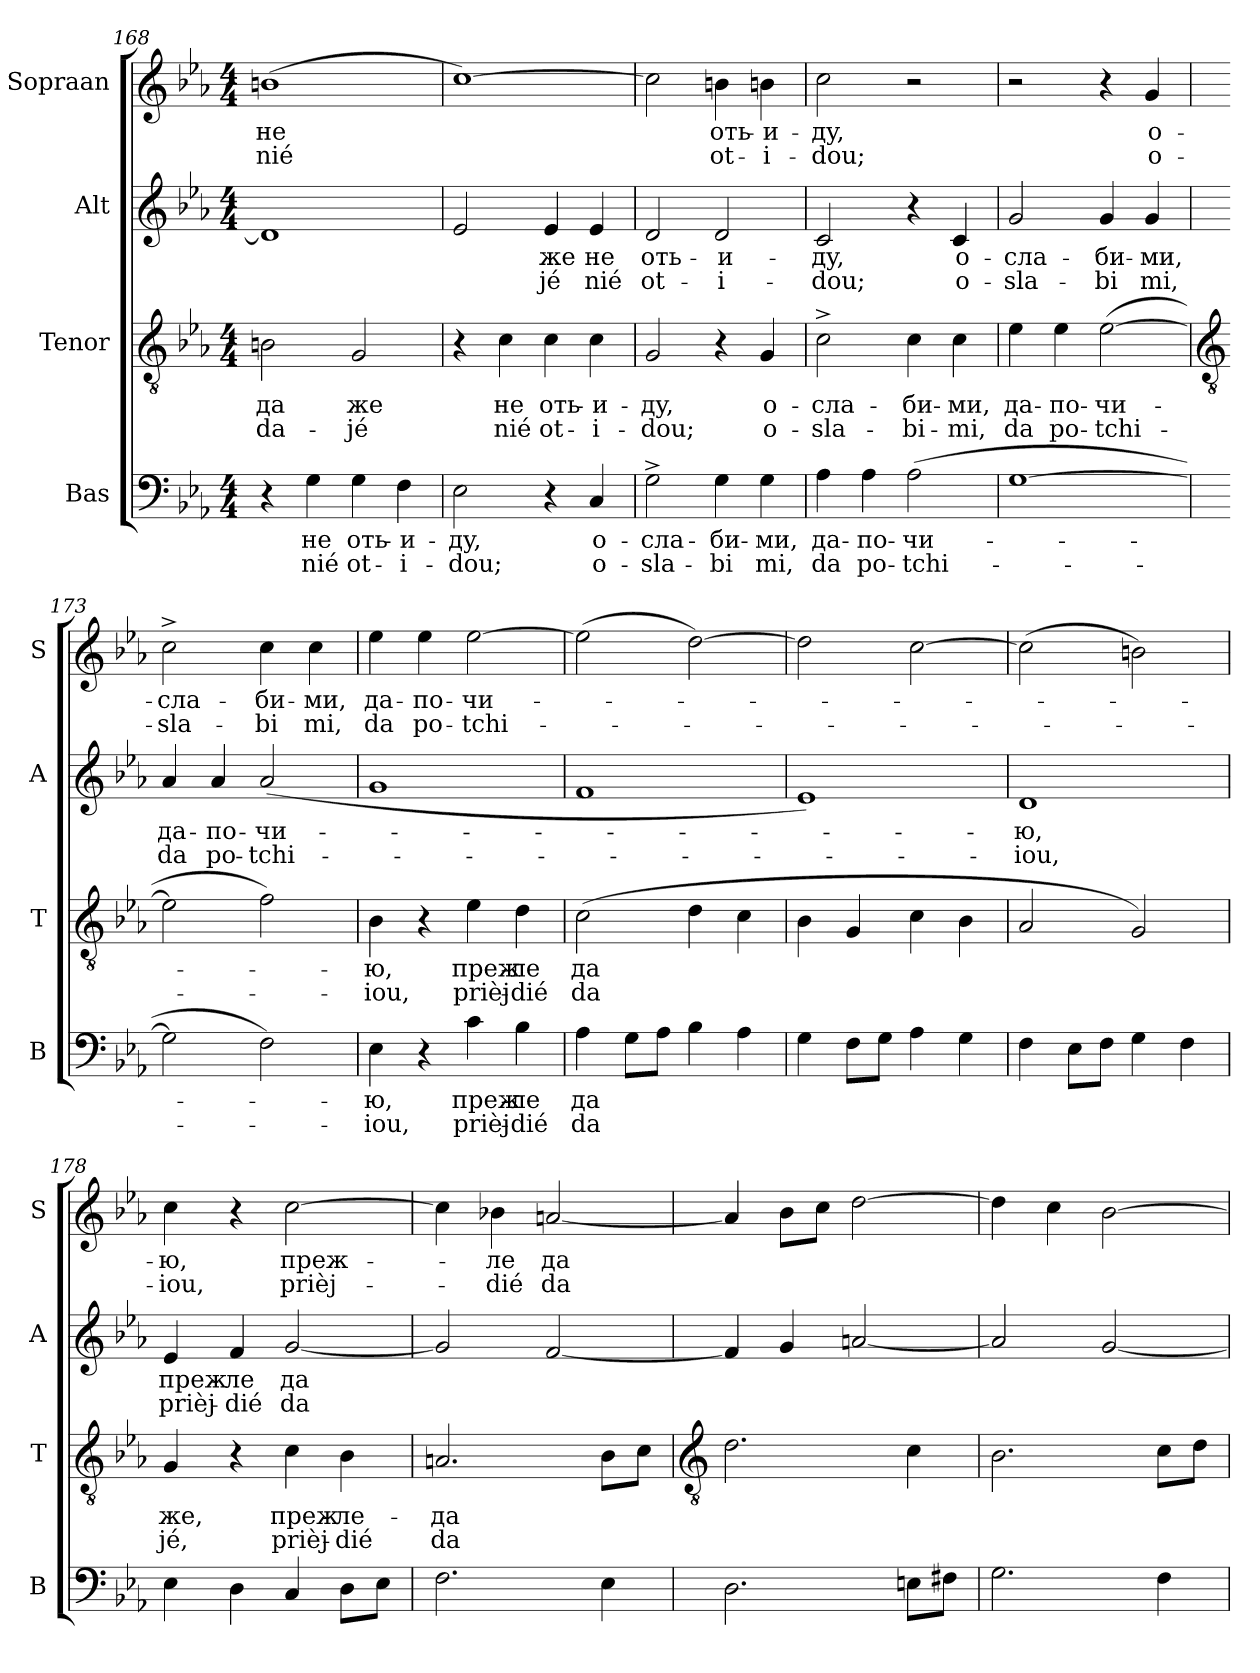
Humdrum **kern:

**kern	**text	**text	**kern	**text	**text	**kern	**text	**text	**kern	**text	**text
*part4	*part4	*part4	*part3	*part3	*part3	*part2	*part2	*part2	*part1	*part1	*part1
*staff4	*staff4	*staff4	*staff3	*staff3	*staff3	*staff2	*staff2	*staff2	*staff1	*staff1	*staff1
*I"Bas	*	*	*I"Tenor	*	*	*I"Alt	*	*	*I"Sopraan	*	*
*I'B	*	*	*I'T	*	*	*I'A	*	*	*I'S	*	*
*clefF4	*	*	*clefGv2	*	*	*clefG2	*	*	*clefG2	*	*
*k[b-e-a-]	*	*	*k[b-e-a-]	*	*	*k[b-e-a-]	*	*	*k[b-e-a-]	*	*
*E-:	*	*	*E-:	*	*	*E-:	*	*	*E-:	*	*
*M4/4	*	*	*M4/4	*	*	*M4/4	*	*	*M4/4	*	*
=168	=168	=168	=168	=168	=168	=168	=168	=168	=168	=168	=168
!	!	!	!	!LO:LY:b	!LO:LY:b	!	!	!	!	!LO:LY:b	!LO:LY:b
4r	.	.	2Bn\	дa	da-	1d]	.	.	(>1bn	нe	nié
!	!LO:LY:b	!LO:LY:b	!	!	!	!	!	!	!	!	!
4G\	нe	nié	.	.	.	.	.	.	.	.	.
!	!LO:LY:b	!LO:LY:b	!	!LO:LY:b	!LO:LY:b	!	!	!	!	!	!
4G\	oть-	-ot-	2G/	-жe	jé	.	.	.	.	.	.
!	!LO:LY:b	!LO:LY:b	!	!	!	!	!	!	!	!	!
4F\	-и-	-i-	.	.	.	.	.	.	.	.	.
=169	=169	=169	=169	=169	=169	=169	=169	=169	=169	=169	=169
!	!LO:LY:b	!LO:LY:b	!	!	!	!	!	!	!	!	!
2E-\	-дy,	dou;	4r	.	.	2e-/	.	.	[1cc)	.	.
!	!	!	!	!LO:LY:b	!LO:LY:b	!	!	!	!	!	!
.	.	.	4c\	нe	nié	.	.	.	.	.	.
!	!	!	!	!LO:LY:b	!LO:LY:b	!	!LO:LY:b	!LO:LY:b	!	!	!
4r	.	.	4c\	oть-	-ot-	4e-/	жe	jé	.	.	.
!	!LO:LY:b	!LO:LY:b	!	!LO:LY:b	!LO:LY:b	!	!LO:LY:b	!LO:LY:b	!	!	!
4C/	о-	-o-	4c\	-и-	-i-	4e-/	нe	nié	.	.	.
=170	=170	=170	=170	=170	=170	=170	=170	=170	=170	=170	=170
!	!LO:LY:b	!LO:LY:b	!	!LO:LY:b	!LO:LY:b	!	!LO:LY:b	!LO:LY:b	!	!	!
2G^\	-cлa-	-sla-	2G/	-дy,	dou;	2d/	oть-	-ot-	2cc\]	.	.
!	!LO:LY:b	!LO:LY:b	!	!	!	!	!LO:LY:b	!LO:LY:b	!	!LO:LY:b	!LO:LY:b
4G\	-би-	-bi	4r	.	.	2d/	-и-	-i-	4bn\	oть-	-ot-
!	!LO:LY:b	!LO:LY:b	!	!LO:LY:b	!LO:LY:b	!	!	!	!	!LO:LY:b	!LO:LY:b
4G\	ми,	mi,	4G/	о-	-o-	.	.	.	4bn\	-и-	-i-
=171	=171	=171	=171	=171	=171	=171	=171	=171	=171	=171	=171
!	!LO:LY:b	!LO:LY:b	!	!LO:LY:b	!LO:LY:b	!	!LO:LY:b	!LO:LY:b	!	!LO:LY:b	!LO:LY:b
4A-\	дa-	-da	2c^\	-cлa-	-sla-	2c/	-дy,	dou;	2cc\	-дy,	dou;
!	!LO:LY:b	!LO:LY:b	!	!	!	!	!	!	!	!	!
4A-\	по-	-po-	.	.	.	.	.	.	.	.	.
!	!LO:LY:b	!LO:LY:b	!	!LO:LY:b	!LO:LY:b	!	!	!	!	!	!
(>2A-\	-чи-	-tchi-	4c\	-би-	-bi-	4r	.	.	2r	.	.
!	!	!	!	!LO:LY:b	!LO:LY:b	!	!LO:LY:b	!LO:LY:b	!	!	!
.	.	.	4c\	-ми,	mi,	4c/	о-	-o-	.	.	.
=172	=172	=172	=172	=172	=172	=172	=172	=172	=172	=172	=172
!	!	!	!	!LO:LY:b	!LO:LY:b	!	!LO:LY:b	!LO:LY:b	!	!	!
[1G	.	.	4e-\	дa-	-da	2g/	-cлa-	-sla-	2r	.	.
!	!	!	!	!LO:LY:b	!LO:LY:b	!	!	!	!	!	!
.	.	.	4e-\	по-	-po-	.	.	.	.	.	.
!	!	!	!	!LO:LY:b	!LO:LY:b	!	!LO:LY:b	!LO:LY:b	!	!	!
.	.	.	(>[2e-\	-чи-	-tchi-	4g/	-би-	-bi	4r	.	.
!	!	!	!	!	!	!	!LO:LY:b	!LO:LY:b	!	!LO:LY:b	!LO:LY:b
.	.	.	.	.	.	4g/	ми,	mi,	4g/	о-	-o-
!!LO:LB:g=z
=173	=173	=173	=173	=173	=173	=173	=173	=173	=173	=173	=173
*	*	*	*clefGv2	*	*	*	*	*	*	*	*
!	!	!	!	!	!	!	!LO:LY:b	!LO:LY:b	!	!LO:LY:b	!LO:LY:b
2G\]	.	.	2e-\]	.	.	4a-/	дa-	-da	2cc^\	-cлa-	-sla-
!	!	!	!	!	!	!	!LO:LY:b	!LO:LY:b	!	!	!
.	.	.	.	.	.	4a-/	по-	-po-	.	.	.
!	!	!	!	!	!	!	!LO:LY:b	!LO:LY:b	!	!LO:LY:b	!LO:LY:b
2F\)	.	.	2f\)	.	.	(<2a-/	-чи-	-tchi-	4cc\	-би-	-bi
!	!	!	!	!	!	!	!	!	!	!LO:LY:b	!LO:LY:b
.	.	.	.	.	.	.	.	.	4cc\	ми,	mi,
=174	=174	=174	=174	=174	=174	=174	=174	=174	=174	=174	=174
!	!LO:LY:b	!LO:LY:b	!	!LO:LY:b	!LO:LY:b	!	!	!	!	!LO:LY:b	!LO:LY:b
4E-\	-ю,	iou,	4B-\	-ю,	iou,	1g	.	.	4ee-\	дa-	-da
!	!	!	!	!	!	!	!	!	!	!LO:LY:b	!LO:LY:b
4r	.	.	4r	.	.	.	.	.	4ee-\	по-	-po-
!	!LO:LY:b	!LO:LY:b	!	!LO:LY:b	!LO:LY:b	!	!	!	!	!LO:LY:b	!LO:LY:b
4c\	пpeж-	-prièj-	4e-\	пpeж-	-prièj-	.	.	.	[2ee-\	-чи-	-tchi-
!	!LO:LY:b	!LO:LY:b	!	!LO:LY:b	!LO:LY:b	!	!	!	!	!	!
4B-\	-лe	dié	4d\	-лe	dié	.	.	.	.	.	.
=175	=175	=175	=175	=175	=175	=175	=175	=175	=175	=175	=175
!	!LO:LY:b	!LO:LY:b	!	!LO:LY:b	!LO:LY:b	!	!	!	!	!	!
4A-\	дa	da	(<2c\	дa	da	1f	.	.	(>2ee-\]	.	.
8G\L	.	.	.	.	.	.	.	.	.	.	.
8A-\J	.	.	.	.	.	.	.	.	.	.	.
4B-\	.	.	4d\	.	.	.	.	.	[2dd\)	.	.
4A-\	.	.	4c\	.	.	.	.	.	.	.	.
=176	=176	=176	=176	=176	=176	=176	=176	=176	=176	=176	=176
4G\	.	.	4B-\	.	.	1e-)	.	.	2dd\]	.	.
8F\L	.	.	4G/	.	.	.	.	.	.	.	.
8G\J	.	.	.	.	.	.	.	.	.	.	.
4A-\	.	.	4c\	.	.	.	.	.	[2cc\	.	.
4G\	.	.	4B-\	.	.	.	.	.	.	.	.
=177	=177	=177	=177	=177	=177	=177	=177	=177	=177	=177	=177
!	!	!	!	!	!	!	!LO:LY:b	!LO:LY:b	!	!	!
4F\	.	.	2A-/	.	.	1d	-ю,	iou,	(>2cc\]	.	.
8E-\L	.	.	.	.	.	.	.	.	.	.	.
8F\J	.	.	.	.	.	.	.	.	.	.	.
4G\	.	.	2G/)	.	.	.	.	.	2bn\)	.	.
4F\	.	.	.	.	.	.	.	.	.	.	.
=178	=178	=178	=178	=178	=178	=178	=178	=178	=178	=178	=178
!	!	!	!	!LO:LY:b	!LO:LY:b	!	!LO:LY:b	!LO:LY:b	!	!LO:LY:b	!LO:LY:b
4E-\	.	.	4G/	жe,	jé,	4e-/	пpeж-	-prièj-	4cc\	-ю,	iou,
!	!	!	!	!	!	!	!LO:LY:b	!LO:LY:b	!	!	!
4D\	.	.	4r	.	.	4f/	-лe	dié	4r	.	.
!	!	!	!	!LO:LY:b	!LO:LY:b	!	!LO:LY:b	!LO:LY:b	!	!LO:LY:b	!LO:LY:b
4C/	.	.	4c\	пpeж-	-prièj-	[2g/	дa	da	[2cc\	пpeж-	-prièj-
!	!	!	!	!LO:LY:b	!LO:LY:b	!	!	!	!	!	!
8D\L	.	.	4B-\	-лe-	-dié	.	.	.	.	.	.
8E-\J	.	.	.	.	.	.	.	.	.	.	.
=179	=179	=179	=179	=179	=179	=179	=179	=179	=179	=179	=179
!	!	!	!	!LO:LY:b	!LO:LY:b	!	!	!	!	!	!
2.F\	.	.	2.An/	дa	da	2g/]	.	.	4cc\]	.	.
!	!	!	!	!	!	!	!	!	!	!LO:LY:b	!LO:LY:b
.	.	.	.	.	.	.	.	.	4b-X\	-лe	dié
!	!	!	!	!	!	!	!	!	!	!LO:LY:b	!LO:LY:b
.	.	.	.	.	.	[2f/	.	.	[2an/	дa	da
4E-\	.	.	8B-\L	.	.	.	.	.	.	.	.
.	.	.	8c\J	.	.	.	.	.	.	.	.
!!LO:LB:g=z
=180	=180	=180	=180	=180	=180	=180	=180	=180	=180	=180	=180
*	*	*	*clefGv2	*	*	*	*	*	*	*	*
2.D\	.	.	2.d\	.	.	4f/]	.	.	4a/]	.	.
.	.	.	.	.	.	4g/	.	.	8b-\L	.	.
.	.	.	.	.	.	.	.	.	8cc\J	.	.
.	.	.	.	.	.	[2an/	.	.	[2dd\	.	.
8En\L	.	.	4c\	.	.	.	.	.	.	.	.
8F#X\J	.	.	.	.	.	.	.	.	.	.	.
=181	=181	=181	=181	=181	=181	=181	=181	=181	=181	=181	=181
2.G\	.	.	2.B-\	.	.	2a/]	.	.	4dd\]	.	.
.	.	.	.	.	.	.	.	.	4cc\	.	.
.	.	.	.	.	.	[2g/	.	.	[2b-\	.	.
4F\	.	.	8c\L	.	.	.	.	.	.	.	.
.	.	.	8d\J	.	.	.	.	.	.	.	.
=	=	=	=	=	=	=	=	=	=	=	=
*-	*-	*-	*-	*-	*-	*-	*-	*-	*-	*-	*-
